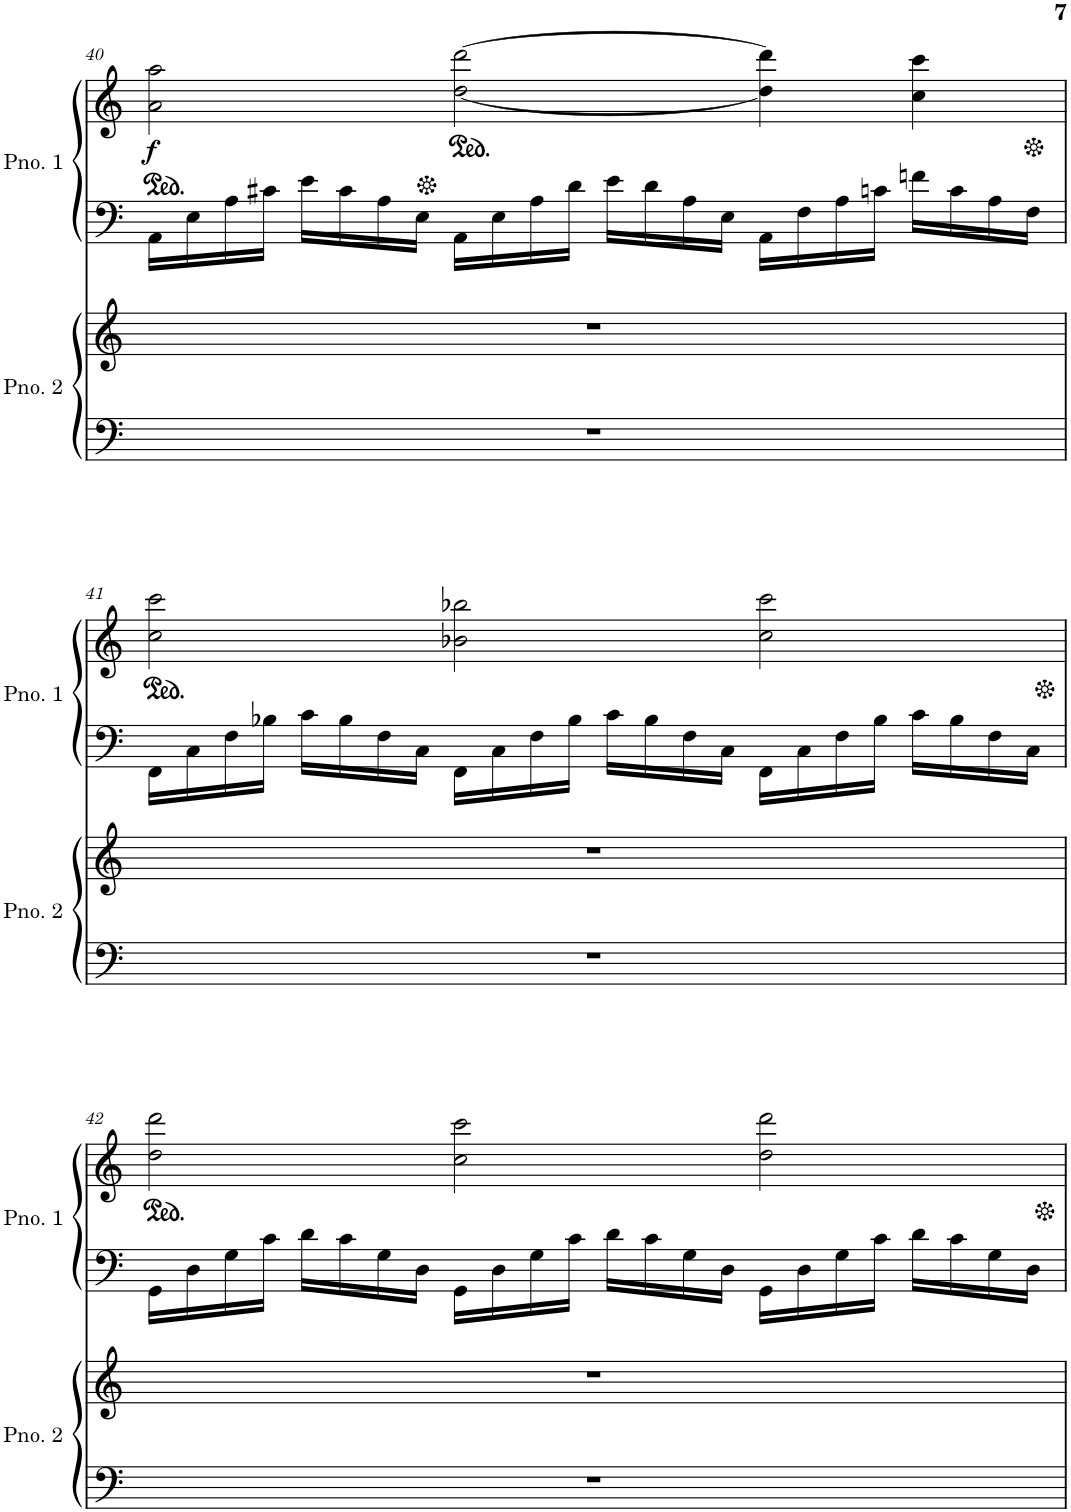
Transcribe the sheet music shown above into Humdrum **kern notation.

**kern	**kern	**kern	**kern	**dynam
*part2	*part2	*part1	*part1	*part1
*staff4	*staff3	*staff2	*staff1	*staff1/2
*I"Piano 2	*	*I"Piano 1	*	*
*I'Pno. 2	*	*I'Pno. 1	*	*
!!LO:PB:g=z
*clefF4	*clefG2	*clefF4	*clefG2	*
*k[]	*k[]	*k[]	*k[]	*
*M3/2	*M3/2	*M3/2	*M3/2	*
*	*	*	*ped	*
=40	=40	=40	=40	=40
!	!	!	!	!LO:DY:b
1.r	1.r	16AA\LL	2a\ 2aa\	f
.	.	16E\	.	.
.	.	16A\	.	.
.	.	16c#X\JJ	.	.
.	.	16e\LL	.	.
.	.	16c#\	.	.
.	.	16A\	.	.
.	.	16E\JJ	.	.
*	*	*	*Xped	*
*	*	*	*ped	*
.	.	16AA\LL	[2dd\ [2ddd\	.
.	.	16E\	.	.
.	.	16A\	.	.
.	.	16d\JJ	.	.
.	.	16e\LL	.	.
.	.	16d\	.	.
.	.	16A\	.	.
.	.	16E\JJ	.	.
.	.	16AA\LL	4dd\] 4ddd\]	.
.	.	16F\	.	.
.	.	16A\	.	.
.	.	16cn\JJ	.	.
.	.	16fn\LL	4cc\ 4ccc\	.
.	.	16c\	.	.
.	.	16A\	.	.
.	.	16F\JJ	.	.
!!LO:LB:g=z
=41	=41	=41	=41	=41
*	*	*	*Xped	*
*	*	*	*ped	*
1.r	1.r	16FF\LL	2cc\ 2ccc\	.
.	.	16C\	.	.
.	.	16F\	.	.
.	.	16B-X\JJ	.	.
.	.	16c\LL	.	.
.	.	16B-\	.	.
.	.	16F\	.	.
.	.	16C\JJ	.	.
.	.	16FF\LL	2b-X\ 2bb-X\	.
.	.	16C\	.	.
.	.	16F\	.	.
.	.	16B-\JJ	.	.
.	.	16c\LL	.	.
.	.	16B-\	.	.
.	.	16F\	.	.
.	.	16C\JJ	.	.
.	.	16FF\LL	2cc\ 2ccc\	.
.	.	16C\	.	.
.	.	16F\	.	.
.	.	16B-\JJ	.	.
.	.	16c\LL	.	.
.	.	16B-\	.	.
.	.	16F\	.	.
.	.	16C\JJ	.	.
!!LO:LB:g=z
=42	=42	=42	=42	=42
*	*	*	*Xped	*
*	*	*	*ped	*
1.r	1.r	16GG\LL	2dd\ 2ddd\	.
.	.	16D\	.	.
.	.	16G\	.	.
.	.	16c\JJ	.	.
.	.	16d\LL	.	.
.	.	16c\	.	.
.	.	16G\	.	.
.	.	16D\JJ	.	.
.	.	16GG\LL	2cc\ 2ccc\	.
.	.	16D\	.	.
.	.	16G\	.	.
.	.	16c\JJ	.	.
.	.	16d\LL	.	.
.	.	16c\	.	.
.	.	16G\	.	.
.	.	16D\JJ	.	.
.	.	16GG\LL	2dd\ 2ddd\	.
.	.	16D\	.	.
.	.	16G\	.	.
.	.	16c\JJ	.	.
.	.	16d\LL	.	.
.	.	16c\	.	.
.	.	16G\	.	.
.	.	16D\JJ	.	.
*	*	*	*Xped	*
=	=	=	=	=
*-	*-	*-	*-	*-
